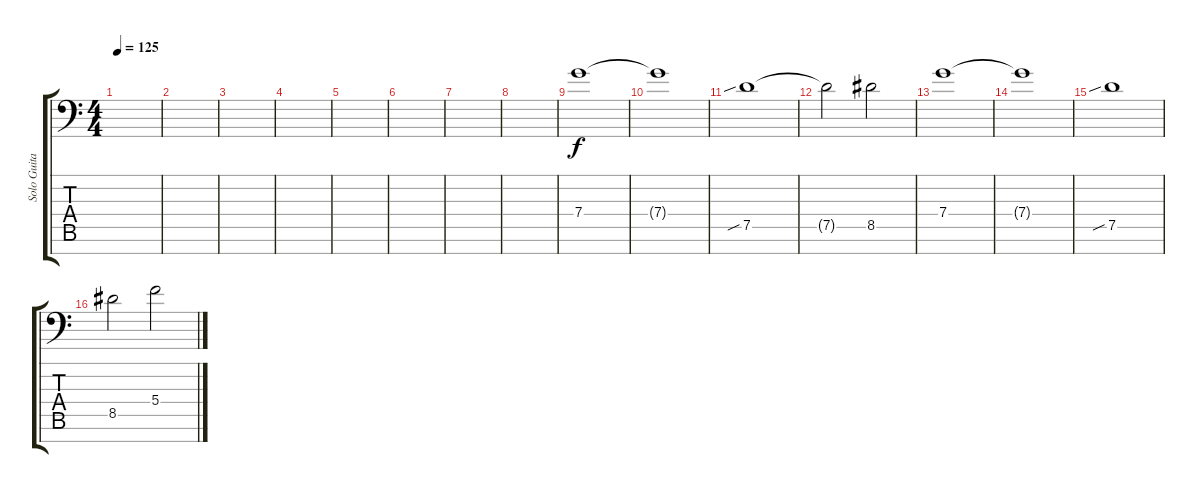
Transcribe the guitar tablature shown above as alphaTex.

\track ("Solo Guitar" "Solo Guita") {instrument distortionguitar}
\staff {score tabs}
\tuning (D4 A3 F3 C3 G2 D2 G1) {hide}
\ts (4 4)
\tempo 125
\clef f4
\ks c
|
|
|
|
|
|
|
|
7.4.1 |
7.4{t}.1 |
7.5{sib}.1 |
7.5{t}.2 8.5.2 |
7.4.1 |
7.4{t}.1 |
7.5{sib}.1 |
8.5.2 5.4.2
